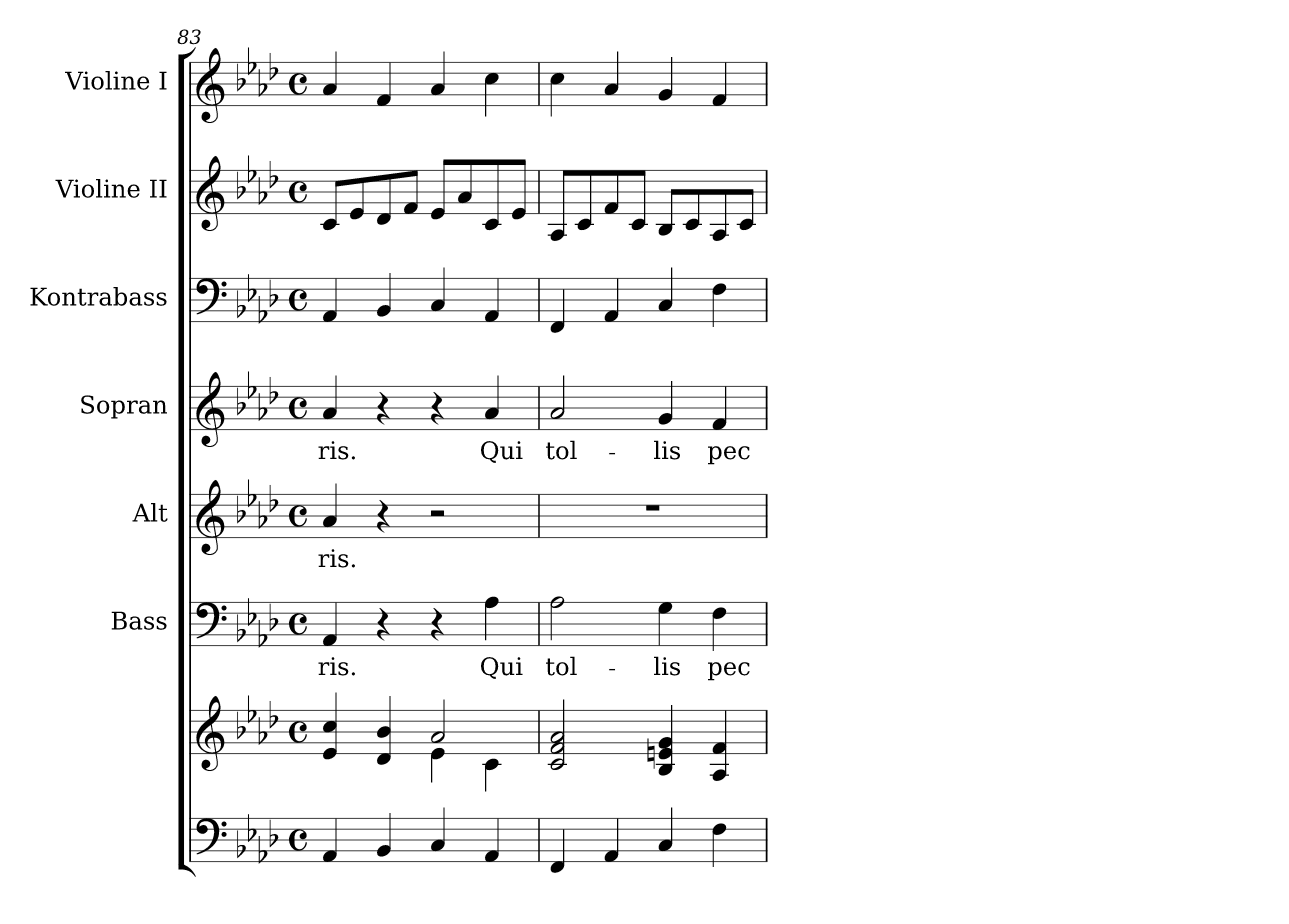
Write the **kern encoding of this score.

**kern	**kern	**kern	**text	**kern	**text	**kern	**text	**kern	**kern	**kern
*part7	*part7	*part6	*part6	*part5	*part5	*part4	*part4	*part3	*part2	*part1
*staff8	*staff7	*staff6	*staff6	*staff5	*staff5	*staff4	*staff4	*staff3	*staff2	*staff1
*	*	*I"Bass	*	*I"Alt	*	*I"Sopran	*	*I"Kontrabass	*I"Violine II	*I"Violine I
*	*	*I'B.	*	*I'A.	*	*I'S.	*	*I'Kb.	*I'Vl. II	*I'Vl. I
*clefF4	*clefG2	*clefF4	*	*clefG2	*	*clefG2	*	*clefF4	*clefG2	*clefG2
*	*	*	*	*	*	*	*	*ITrd7c12	*	*
*k[b-e-a-d-]	*k[b-e-a-d-]	*k[b-e-a-d-]	*	*k[b-e-a-d-]	*	*k[b-e-a-d-]	*	*k[b-e-a-d-]	*k[b-e-a-d-]	*k[b-e-a-d-]
*A-:	*A-:	*A-:	*	*A-:	*	*A-:	*	*A-:	*A-:	*A-:
*M4/4	*M4/4	*M4/4	*	*M4/4	*	*M4/4	*	*M4/4	*M4/4	*M4/4
*met(c)	*met(c)	*met(c)	*	*met(c)	*	*met(c)	*	*met(c)	*met(c)	*met(c)
=83	=83	=83	=83	=83	=83	=83	=83	=83	=83	=83
*	*^	*	*	*	*	*	*	*	*	*
!	!	!	!	!LO:LY:b	!	!LO:LY:b	!	!LO:LY:b	!	!	!
4AA-/	4e-/ 4cc/	2ryy	4AA-/	-ris.	4a-/	-ris.	4a-/	-ris.	4AAA-/	8c/L	4a-/
.	.	.	.	.	.	.	.	.	.	8e-/	.
4BB-/	4d-/ 4b-/	.	4r	.	4r	.	4r	.	4BBB-/	8d-/	4f/
.	.	.	.	.	.	.	.	.	.	8f/J	.
4C/	2a-/	4e-\	4r	.	2r	.	4r	.	4CC/	8e-/L	4a-/
.	.	.	.	.	.	.	.	.	.	8a-/	.
!	!	!	!	!LO:LY:b	!	!	!	!LO:LY:b	!	!	!
4AA-/	.	4c\	4A-\	Qui	.	.	4a-/	Qui	4AAA-/	8c/	4cc\
.	.	.	.	.	.	.	.	.	.	8e-/J	.
*	*v	*v	*	*	*	*	*	*	*	*	*
=84	=84	=84	=84	=84	=84	=84	=84	=84	=84	=84
!	!	!	!LO:LY:b	!	!	!	!LO:LY:b	!	!	!
4FF/	2c/ 2f/ 2a-/	2A-\	tol-	1r	.	2a-/	tol-	4FFF/	8A-/L	4cc\
.	.	.	.	.	.	.	.	.	8c/	.
4AA-/	.	.	.	.	.	.	.	4AAA-/	8f/	4a-/
.	.	.	.	.	.	.	.	.	8c/J	.
!	!	!	!LO:LY:b	!	!	!	!LO:LY:b	!	!	!
4C/	4B-/ 4en/ 4g/	4G\	-lis	.	.	4g/	-lis	4CC/	8B-/L	4g/
.	.	.	.	.	.	.	.	.	8c/	.
!	!	!	!LO:LY:b	!	!	!	!LO:LY:b	!	!	!
4F\	4A-/ 4f/	4F\	pec-	.	.	4f/	pec-	4FF\	8A-/	4f/
.	.	.	.	.	.	.	.	.	8c/J	.
=	=	=	=	=	=	=	=	=	=	=
*-	*-	*-	*-	*-	*-	*-	*-	*-	*-	*-
